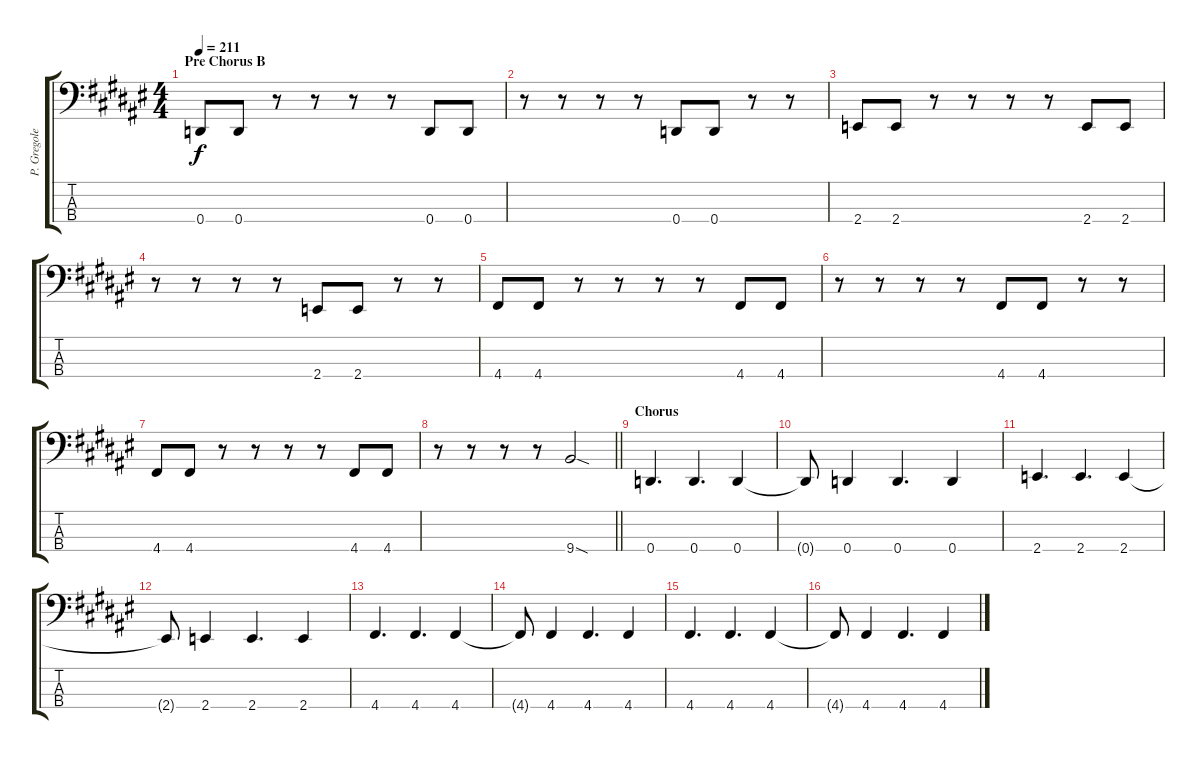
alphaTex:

\track ("P. Gregoletto" "P. Gregole") {instrument electricbassfinger}
\staff {score tabs}
\tuning (G2 D2 A1 D1) {hide}
\ts (4 4)
\section ("" "Pre Chorus B")
\tempo 211
\clef f4
\ks d#minor
0.4.8{dy f} 0.4.8 r.8 r.8 r.8 r.8 0.4.8 0.4.8 |
r.8 r.8 r.8 r.8 0.4.8 0.4.8 r.8 r.8 |
2.4.8 2.4.8 r.8 r.8 r.8 r.8 2.4.8 2.4.8 |
r.8 r.8 r.8 r.8 2.4.8 2.4.8 r.8 r.8 |
4.4.8 4.4.8 r.8 r.8 r.8 r.8 4.4.8 4.4.8 |
r.8 r.8 r.8 r.8 4.4.8 4.4.8 r.8 r.8 |
4.4.8 4.4.8 r.8 r.8 r.8 r.8 4.4.8 4.4.8 |
\barLineRight lightlight
r.8 r.8 r.8 r.8 9.4{sod}.2 |
\section ("" "Chorus")
0.4.4{d} 0.4.4{d} 0.4.4 |
0.4{t}.8 0.4.4 0.4.4{d} 0.4.4 |
2.4.4{d} 2.4.4{d} 2.4.4 |
2.4{t}.8 2.4.4 2.4.4{d} 2.4.4 |
4.4.4{d} 4.4.4{d} 4.4.4 |
4.4{t}.8 4.4.4 4.4.4{d} 4.4.4 |
4.4.4{d} 4.4.4{d} 4.4.4 |
4.4{t}.8 4.4.4 4.4.4{d} 4.4.4
